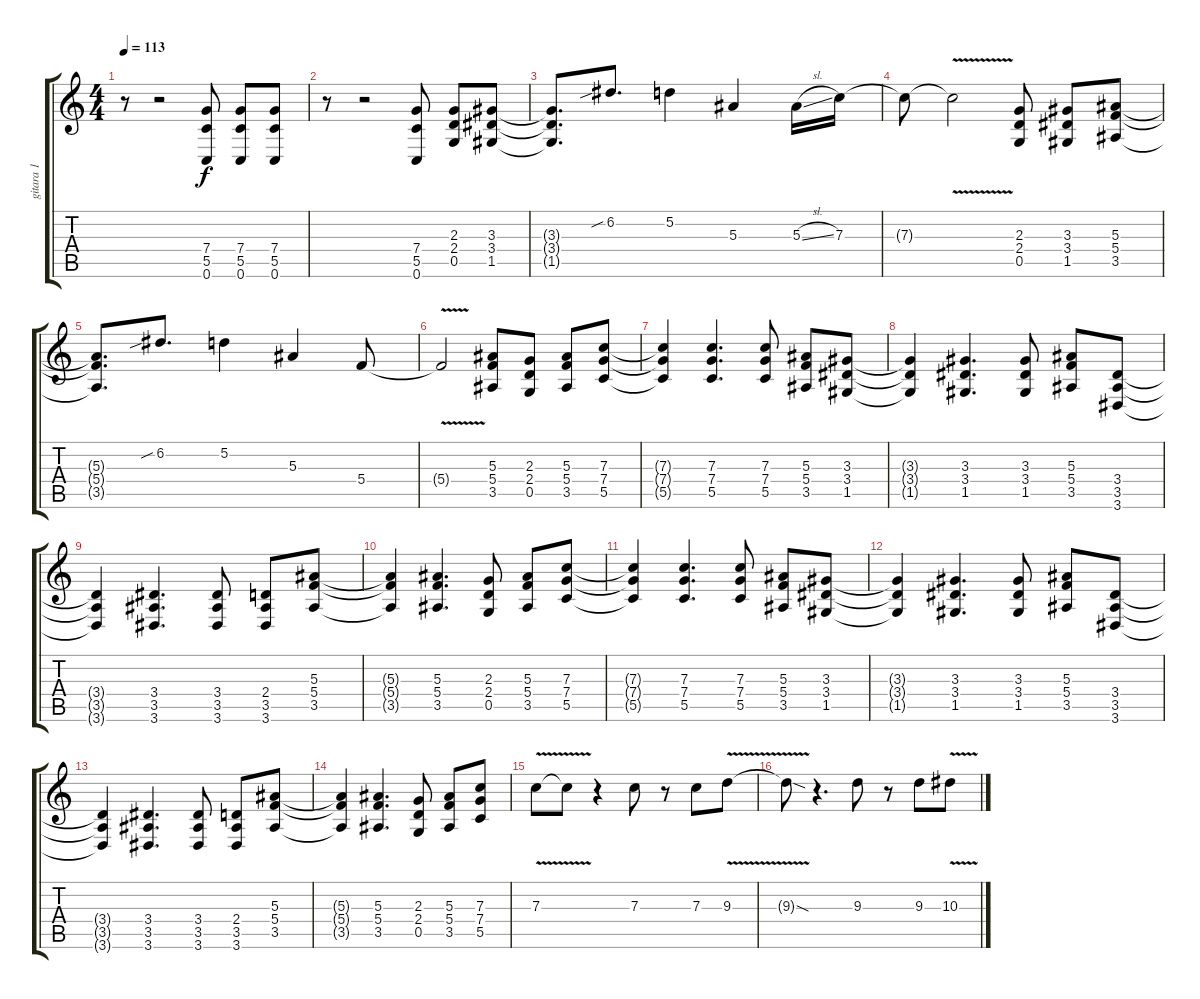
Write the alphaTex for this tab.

\track ("gitara 1" "gitara 1") {instrument distortionguitar}
\staff {score tabs}
\tuning (D4 A3 F3 C3 G2 C2) {hide}
\ts (4 4)
\tempo 113
\clef g2
\ks c
r.8{dy f} r.2 (7.4 5.5 0.6).8 (7.4 5.5 0.6).8 (7.4 5.5 0.6).8 |
r.8 r.2 (7.4 5.5 0.6).8 (2.3 2.4 0.5).8 (3.3 3.4 1.5).8 |
(3.3{t} 3.4{t} 1.5{t}).8{d} 6.2{sib}.8{d} 5.2.4 5.3.4 5.3{sl}.16 7.3.16 |
7.3{t}.8 7.3{v t}.2 (2.3 2.4 0.5).8 (3.3 3.4 1.5).8 (5.3 5.4 3.5).8 |
(5.3{t} 5.4{t} 3.5{t}).8{d} 6.2{sib}.8{d} 5.2.4 5.3.4 5.4.8 |
5.4{v t}.2 (5.3 5.4 3.5).8 (2.3 2.4 0.5).8 (5.3 5.4 3.5).8 (7.3 7.4 5.5).8 |
(7.3{t} 7.4{t} 5.5{t}).4 (7.3 7.4 5.5).4{d} (7.3 7.4 5.5).8 (5.3 5.4 3.5).8 (3.3 3.4 1.5).8 |
(3.3{t} 3.4{t} 1.5{t}).4 (3.3 3.4 1.5).4{d} (3.3 3.4 1.5).8 (5.3 5.4 3.5).8 (3.4 3.5 3.6).8 |
(3.4{t} 3.5{t} 3.6{t}).4 (3.4 3.5 3.6).4{d} (3.4 3.5 3.6).8 (2.4 3.5 3.6).8 (5.3 5.4 3.5).8 |
(5.3{t} 5.4{t} 3.5{t}).4 (5.3 5.4 3.5).4{d} (2.3 2.4 0.5).8 (5.3 5.4 3.5).8 (7.3 7.4 5.5).8 |
(7.3{t} 7.4{t} 5.5{t}).4 (7.3 7.4 5.5).4{d} (7.3 7.4 5.5).8 (5.3 5.4 3.5).8 (3.3 3.4 1.5).8 |
(3.3{t} 3.4{t} 1.5{t}).4 (3.3 3.4 1.5).4{d} (3.3 3.4 1.5).8 (5.3 5.4 3.5).8 (3.4 3.5 3.6).8 |
(3.4{t} 3.5{t} 3.6{t}).4 (3.4 3.5 3.6).4{d} (3.4 3.5 3.6).8 (2.4 3.5 3.6).8 (5.3 5.4 3.5).8 |
(5.3{t} 5.4{t} 3.5{t}).4 (5.3 5.4 3.5).4{d} (2.3 2.4 0.5).8 (5.3 5.4 3.5).8 (7.3 7.4 5.5).8 |
7.3{v}.8 7.3{t}.8 r.4 7.3.8 r.8 7.3.8 9.3{v}.8 |
9.3{sod t}.8 r.4{d} 9.3.8 r.8 9.3.8 10.3{v}.8
